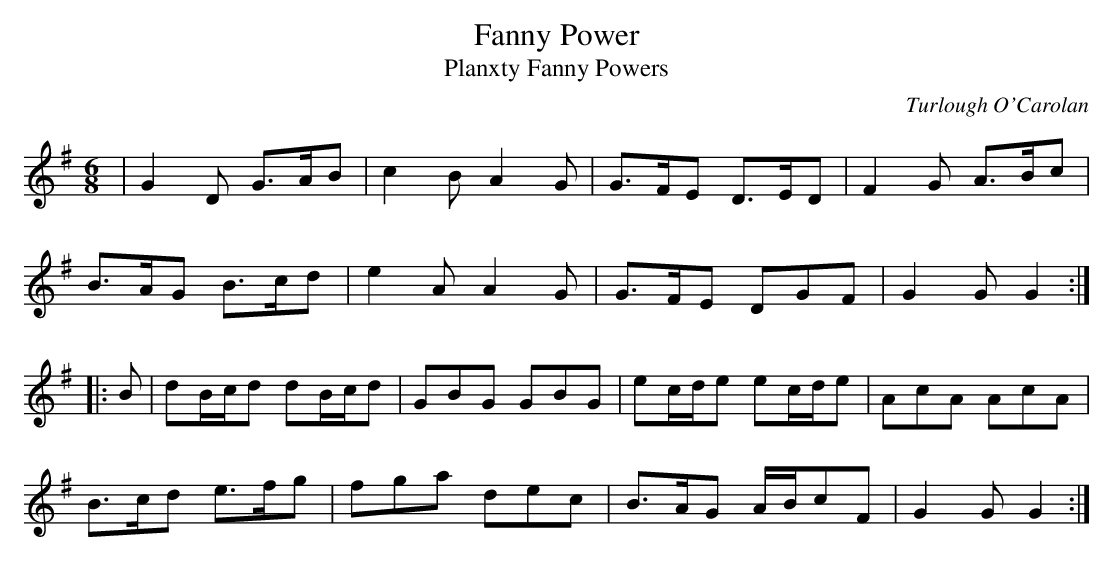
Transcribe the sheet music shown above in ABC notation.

X:1
T:Fanny Power
T:Planxty Fanny Powers
C:Turlough O'Carolan
M:6/8
L:1/8
K:G
|G2D G>AB|c2B A2G|G>FE D>ED|F2G A>Bc|!
B>AG B>cd|e2A A2G|G>FE DGF|G2G G2:|!
|:B|dB/c/d dB/c/d|GBG GBG|ec/d/e ec/d/e|AcA AcA|!
B>cd e>fg|fga dec|B>AG A/B/cF|G2G G2:|!
